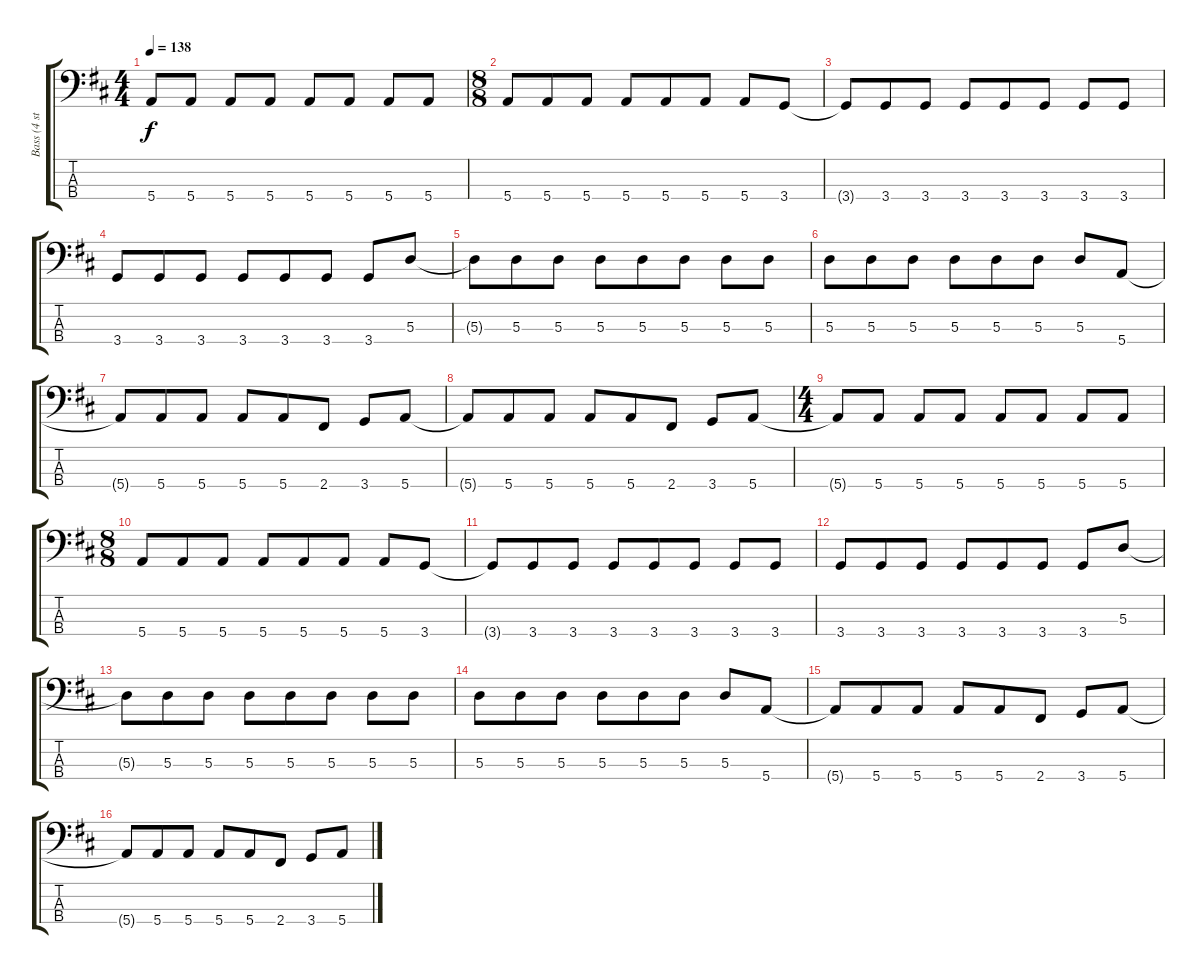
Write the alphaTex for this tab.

\track ("Bass (4 string)" "Bass (4 st") {instrument electricbasspick}
\staff {score tabs}
\tuning (G2 D2 A1 E1) {hide}
\ts (4 4)
\tempo 138
\clef f4
\ks d
5.4{t}.8{dy f} 5.4.8 5.4.8 5.4.8 5.4.8 5.4.8 5.4.8 5.4.8 |
\ts (8 8)
5.4.8 5.4.8 5.4.8 5.4.8 5.4.8 5.4.8 5.4.8 3.4.8 |
3.4{t}.8 3.4.8 3.4.8 3.4.8 3.4.8 3.4.8 3.4.8 3.4.8 |
3.4.8 3.4.8 3.4.8 3.4.8 3.4.8 3.4.8 3.4.8 5.3.8 |
5.3{t}.8 5.3.8 5.3.8 5.3.8 5.3.8 5.3.8 5.3.8 5.3.8 |
5.3.8 5.3.8 5.3.8 5.3.8 5.3.8 5.3.8 5.3.8 5.4.8 |
5.4{t}.8 5.4.8 5.4.8 5.4.8 5.4.8 2.4.8 3.4.8 5.4.8 |
5.4{t}.8 5.4.8 5.4.8 5.4.8 5.4.8 2.4.8 3.4.8 5.4.8 |
\ts (4 4)
5.4{t}.8 5.4.8 5.4.8 5.4.8 5.4.8 5.4.8 5.4.8 5.4.8 |
\ts (8 8)
5.4.8 5.4.8 5.4.8 5.4.8 5.4.8 5.4.8 5.4.8 3.4.8 |
3.4{t}.8 3.4.8 3.4.8 3.4.8 3.4.8 3.4.8 3.4.8 3.4.8 |
3.4.8 3.4.8 3.4.8 3.4.8 3.4.8 3.4.8 3.4.8 5.3.8 |
5.3{t}.8 5.3.8 5.3.8 5.3.8 5.3.8 5.3.8 5.3.8 5.3.8 |
5.3.8 5.3.8 5.3.8 5.3.8 5.3.8 5.3.8 5.3.8 5.4.8 |
5.4{t}.8 5.4.8 5.4.8 5.4.8 5.4.8 2.4.8 3.4.8 5.4.8 |
5.4{t}.8 5.4.8 5.4.8 5.4.8 5.4.8 2.4.8 3.4.8 5.4.8
